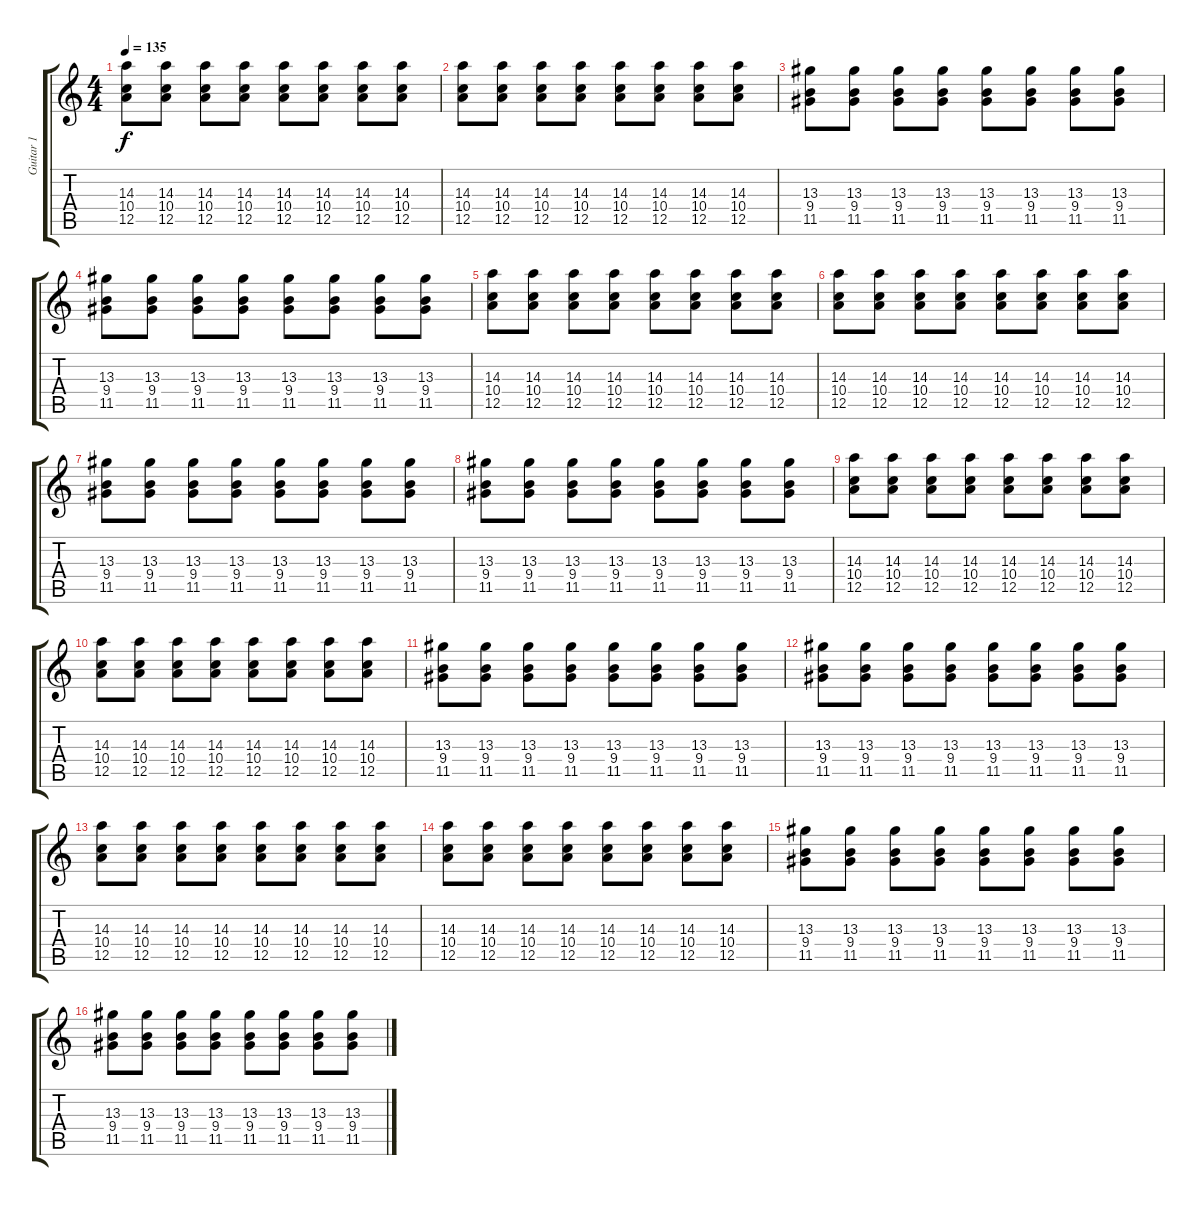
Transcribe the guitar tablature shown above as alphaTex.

\track ("Guitar 1" "Guitar 1") {instrument electricguitarjazz}
\staff {score tabs}
\tuning (E4 B3 G3 D3 A2 E2) {hide}
\ts (4 4)
\tempo 135
\clef g2
\ks c
(14.3 10.4 12.5).8{dy f} (14.3 10.4 12.5).8 (14.3 10.4 12.5).8 (14.3 10.4 12.5).8 (14.3 10.4 12.5).8 (14.3 10.4 12.5).8 (14.3 10.4 12.5).8 (14.3 10.4 12.5).8 |
(14.3 10.4 12.5).8 (14.3 10.4 12.5).8 (14.3 10.4 12.5).8 (14.3 10.4 12.5).8 (14.3 10.4 12.5).8 (14.3 10.4 12.5).8 (14.3 10.4 12.5).8 (14.3 10.4 12.5).8 |
(13.3 9.4 11.5).8{instrument overdrivenguitar} (13.3 9.4 11.5).8 (13.3 9.4 11.5).8 (13.3 9.4 11.5).8 (13.3 9.4 11.5).8 (13.3 9.4 11.5).8 (13.3 9.4 11.5).8 (13.3 9.4 11.5).8 |
(13.3 9.4 11.5).8 (13.3 9.4 11.5).8 (13.3 9.4 11.5).8 (13.3 9.4 11.5).8 (13.3 9.4 11.5).8 (13.3 9.4 11.5).8 (13.3 9.4 11.5).8 (13.3 9.4 11.5).8 |
(14.3 10.4 12.5).8 (14.3 10.4 12.5).8 (14.3 10.4 12.5).8 (14.3 10.4 12.5).8 (14.3 10.4 12.5).8 (14.3 10.4 12.5).8 (14.3 10.4 12.5).8 (14.3 10.4 12.5).8 |
(14.3 10.4 12.5).8 (14.3 10.4 12.5).8 (14.3 10.4 12.5).8 (14.3 10.4 12.5).8 (14.3 10.4 12.5).8 (14.3 10.4 12.5).8 (14.3 10.4 12.5).8 (14.3 10.4 12.5).8 |
(13.3 9.4 11.5).8{instrument overdrivenguitar} (13.3 9.4 11.5).8 (13.3 9.4 11.5).8 (13.3 9.4 11.5).8 (13.3 9.4 11.5).8 (13.3 9.4 11.5).8 (13.3 9.4 11.5).8 (13.3 9.4 11.5).8 |
(13.3 9.4 11.5).8 (13.3 9.4 11.5).8 (13.3 9.4 11.5).8 (13.3 9.4 11.5).8 (13.3 9.4 11.5).8 (13.3 9.4 11.5).8 (13.3 9.4 11.5).8 (13.3 9.4 11.5).8 |
(14.3 10.4 12.5).8 (14.3 10.4 12.5).8 (14.3 10.4 12.5).8 (14.3 10.4 12.5).8 (14.3 10.4 12.5).8 (14.3 10.4 12.5).8 (14.3 10.4 12.5).8 (14.3 10.4 12.5).8 |
(14.3 10.4 12.5).8 (14.3 10.4 12.5).8 (14.3 10.4 12.5).8 (14.3 10.4 12.5).8 (14.3 10.4 12.5).8 (14.3 10.4 12.5).8 (14.3 10.4 12.5).8 (14.3 10.4 12.5).8 |
(13.3 9.4 11.5).8{instrument overdrivenguitar} (13.3 9.4 11.5).8 (13.3 9.4 11.5).8 (13.3 9.4 11.5).8 (13.3 9.4 11.5).8 (13.3 9.4 11.5).8 (13.3 9.4 11.5).8 (13.3 9.4 11.5).8 |
(13.3 9.4 11.5).8 (13.3 9.4 11.5).8 (13.3 9.4 11.5).8 (13.3 9.4 11.5).8 (13.3 9.4 11.5).8 (13.3 9.4 11.5).8 (13.3 9.4 11.5).8 (13.3 9.4 11.5).8 |
(14.3 10.4 12.5).8 (14.3 10.4 12.5).8 (14.3 10.4 12.5).8 (14.3 10.4 12.5).8 (14.3 10.4 12.5).8 (14.3 10.4 12.5).8 (14.3 10.4 12.5).8 (14.3 10.4 12.5).8 |
(14.3 10.4 12.5).8 (14.3 10.4 12.5).8 (14.3 10.4 12.5).8 (14.3 10.4 12.5).8 (14.3 10.4 12.5).8 (14.3 10.4 12.5).8 (14.3 10.4 12.5).8 (14.3 10.4 12.5).8 |
(13.3 9.4 11.5).8{instrument overdrivenguitar} (13.3 9.4 11.5).8 (13.3 9.4 11.5).8 (13.3 9.4 11.5).8 (13.3 9.4 11.5).8 (13.3 9.4 11.5).8 (13.3 9.4 11.5).8 (13.3 9.4 11.5).8 |
(13.3 9.4 11.5).8 (13.3 9.4 11.5).8 (13.3 9.4 11.5).8 (13.3 9.4 11.5).8 (13.3 9.4 11.5).8 (13.3 9.4 11.5).8 (13.3 9.4 11.5).8 (13.3 9.4 11.5).8
